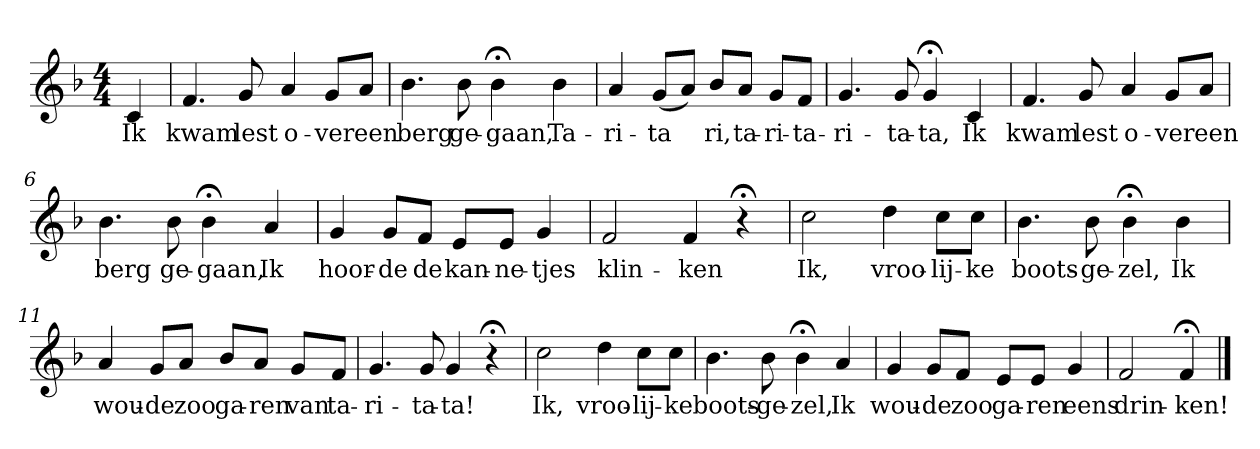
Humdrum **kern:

**kern	**text
*part1	*part1
*staff1	*staff1
*k[b-]	*
*F:	*
*M4/4	*
*MM120	*
=	=
4c	Ik
=1	=1
4.f	kwam
8g	lest
4a	o-
8gL	-ver
8aJ	een
=2	=2
4.b-	berg
8b-	ge-
4b-;<	-gaan,
4b-	Ta-
=3	=3
4a	-ri-
(8gL	-ta
8aJ)	.
8b-L	ri,
8aJ	ta-
8gL	-ri-
8fJ	-ta-
=4	=4
4.g	-ri-
8g	-ta-
4g;<	-ta,
4c	Ik
=5	=5
4.f	kwam
8g	lest
4a	o-
8gL	-ver
8aJ	een
=6	=6
4.b-	berg
8b-	ge-
4b-;<	-gaan,
4a	Ik
=7	=7
4g	hoor-
8gL	-de
8fJ	de
8eL	kan-
8eJ	-ne-
4g	-tjes
=8	=8
2f	klin-
4f	-ken
4r;<	.
=9	=9
2cc	Ik,
4dd	vroo-
8ccL	-lij-
8ccJ	-ke
=10	=10
4.b-	boots-
8b-	-ge-
4b-;<	-zel,
4b-	Ik
=11	=11
4a	wou-
8gL	-de
8aJ	zoo
8b-L	ga-
8aJ	-ren
8gL	van
8fJ	ta-
=12	=12
4.g	-ri-
8g	-ta-
4g	-ta!
4r;<	.
=13	=13
2cc	Ik,
4dd	vroo-
8ccL	-lij-
8ccJ	-ke
=14	=14
4.b-	boots-
8b-	-ge-
4b-;<	-zel,
4a	Ik
=15	=15
4g	wou-
8gL	-de
8fJ	zoo
8eL	ga-
8eJ	-ren
4g	eens
=16	=16
2f	drin-
4f;<	-ken!
==	==
*-	*-
